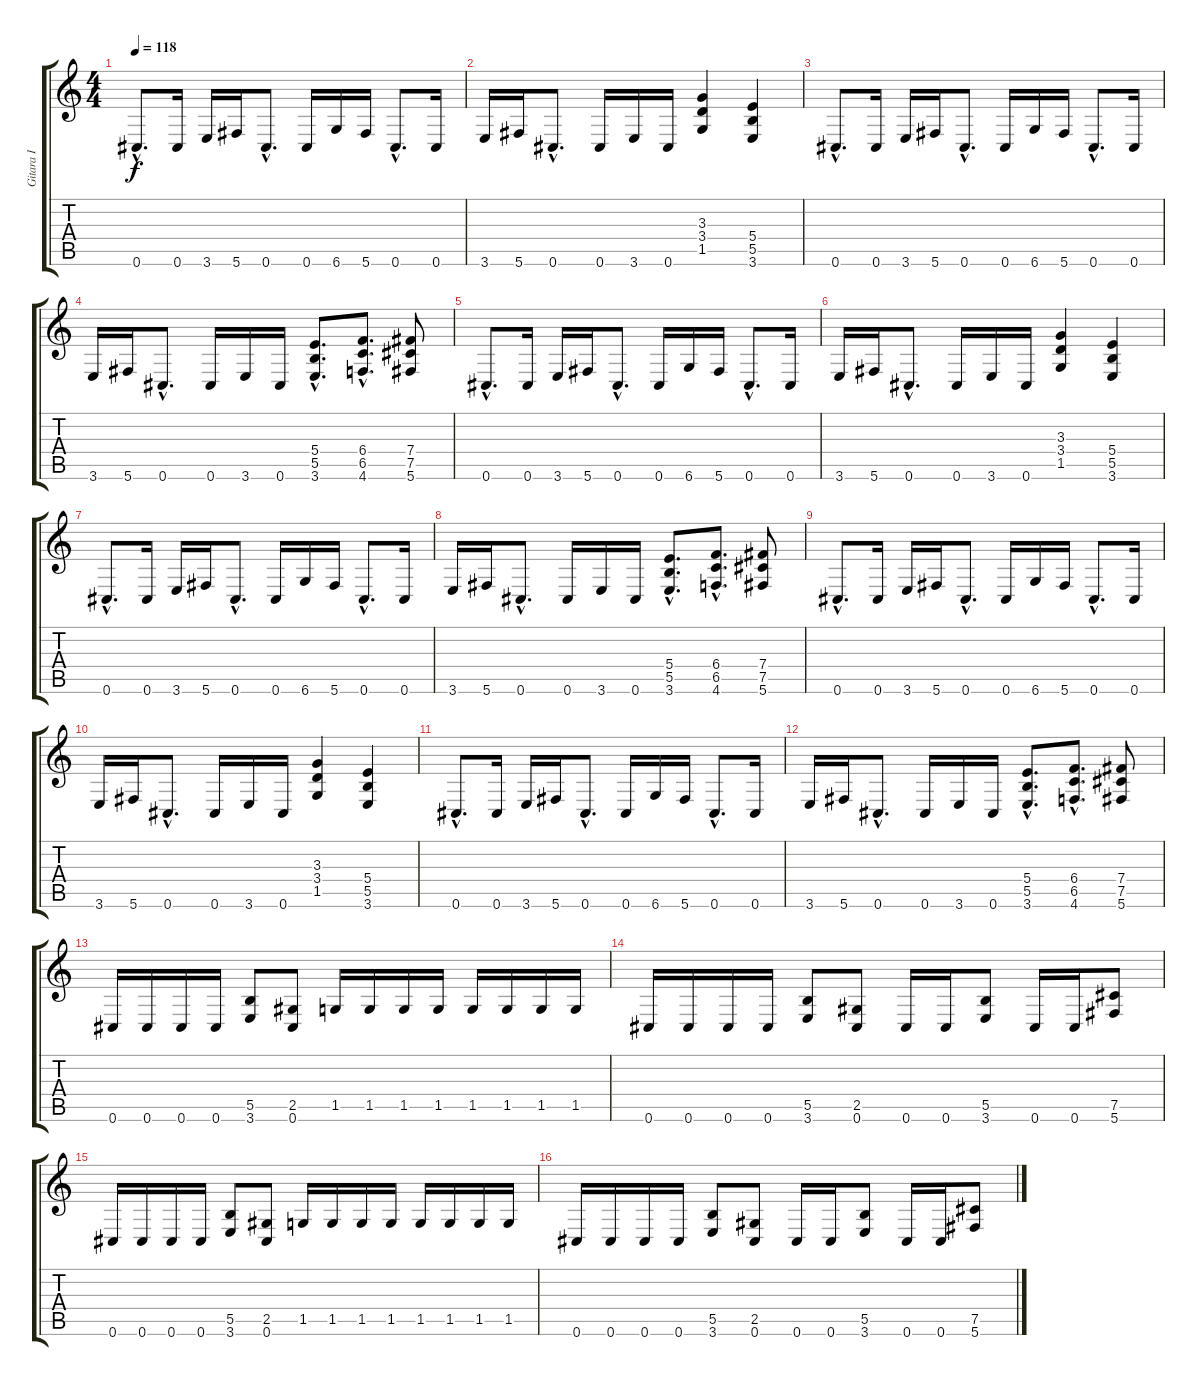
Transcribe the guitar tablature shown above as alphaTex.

\track ("Gitara I" "Gitara I") {instrument distortionguitar}
\staff {score tabs}
\tuning (Db4 Ab3 E3 B2 Gb2 Db2) {hide}
\ts (4 4)
\tempo 118
\clef g2
\ks c
0.6{hac}.8{d dy f} 0.6.16 3.6.16 5.6.16 0.6{hac}.8{d} 0.6.16 6.6.16 5.6.16 0.6{hac}.8{d} 0.6.16 |
3.6.16 5.6.16 0.6{hac}.8{d} 0.6.16 3.6.16 0.6.16 (3.3 3.4 1.5).4 (5.4 5.5 3.6).4 |
0.6{hac}.8{d} 0.6.16 3.6.16 5.6.16 0.6{hac}.8{d} 0.6.16 6.6.16 5.6.16 0.6{hac}.8{d} 0.6.16 |
3.6.16 5.6.16 0.6{hac}.8{d} 0.6.16 3.6.16 0.6.16 (5.4{hac} 5.5{hac} 3.6{hac}).8{d} (6.4{hac} 6.5{hac} 4.6{hac}).8{d} (7.4 7.5 5.6).8 |
0.6{hac}.8{d} 0.6.16 3.6.16 5.6.16 0.6{hac}.8{d} 0.6.16 6.6.16 5.6.16 0.6{hac}.8{d} 0.6.16 |
3.6.16 5.6.16 0.6{hac}.8{d} 0.6.16 3.6.16 0.6.16 (3.3 3.4 1.5).4 (5.4 5.5 3.6).4 |
0.6{hac}.8{d} 0.6.16 3.6.16 5.6.16 0.6{hac}.8{d} 0.6.16 6.6.16 5.6.16 0.6{hac}.8{d} 0.6.16 |
3.6.16 5.6.16 0.6{hac}.8{d} 0.6.16 3.6.16 0.6.16 (5.4{hac} 5.5{hac} 3.6{hac}).8{d} (6.4{hac} 6.5{hac} 4.6{hac}).8{d} (7.4 7.5 5.6).8 |
0.6{hac}.8{d} 0.6.16 3.6.16 5.6.16 0.6{hac}.8{d} 0.6.16 6.6.16 5.6.16 0.6{hac}.8{d} 0.6.16 |
3.6.16 5.6.16 0.6{hac}.8{d} 0.6.16 3.6.16 0.6.16 (3.3 3.4 1.5).4 (5.4 5.5 3.6).4 |
0.6{hac}.8{d} 0.6.16 3.6.16 5.6.16 0.6{hac}.8{d} 0.6.16 6.6.16 5.6.16 0.6{hac}.8{d} 0.6.16 |
3.6.16 5.6.16 0.6{hac}.8{d} 0.6.16 3.6.16 0.6.16 (5.4{hac} 5.5{hac} 3.6{hac}).8{d} (6.4{hac} 6.5{hac} 4.6{hac}).8{d} (7.4 7.5 5.6).8 |
0.6.16 0.6.16 0.6.16 0.6.16 (5.5 3.6).8 (2.5 0.6).8 1.5.16 1.5.16 1.5.16 1.5.16 1.5.16 1.5.16 1.5.16 1.5.16 |
0.6.16 0.6.16 0.6.16 0.6.16 (5.5 3.6).8 (2.5 0.6).8 0.6.16 0.6.16 (5.5 3.6).8 0.6.16 0.6.16 (7.5 5.6).8 |
0.6.16 0.6.16 0.6.16 0.6.16 (5.5 3.6).8 (2.5 0.6).8 1.5.16 1.5.16 1.5.16 1.5.16 1.5.16 1.5.16 1.5.16 1.5.16 |
0.6.16 0.6.16 0.6.16 0.6.16 (5.5 3.6).8 (2.5 0.6).8 0.6.16 0.6.16 (5.5 3.6).8 0.6.16 0.6.16 (7.5 5.6).8
